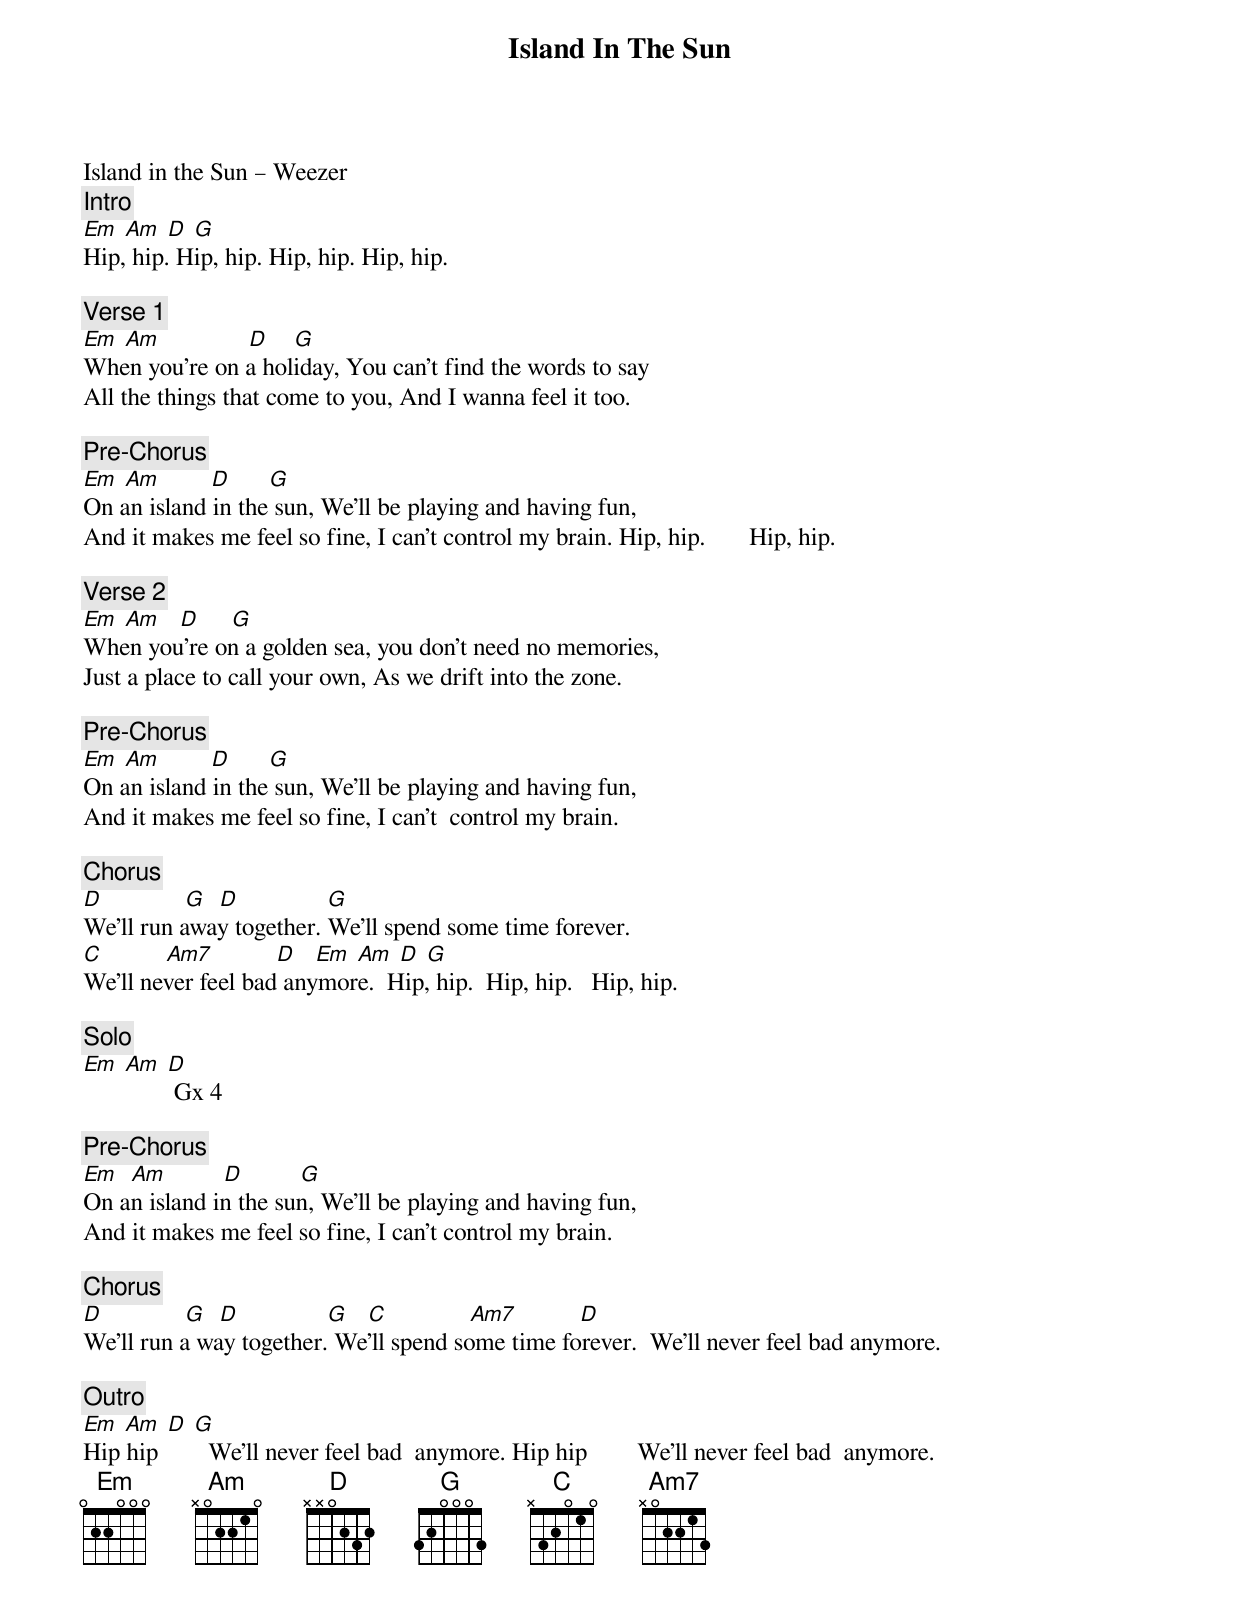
{title: Island In The Sun}
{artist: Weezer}
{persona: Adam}
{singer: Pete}
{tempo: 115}
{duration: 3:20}
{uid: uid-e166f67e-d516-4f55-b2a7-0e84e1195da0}
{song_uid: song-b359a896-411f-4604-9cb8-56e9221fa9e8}



Island in the Sun – Weezer
{comment: Intro}
[Em] [Am] [D] [G]
Hip, hip.	Hip, hip.	Hip, hip.	Hip, hip.

{comment: Verse 1}
[Em] [Am]              [D]    [G]
When you're on a holiday,	You can't find the words to say
All the things that come to you, And I wanna feel it too.

{comment: Pre-Chorus}
[Em] [Am]        [D]      [G]
On an island in the sun, We'll be playing and having fun,
And it makes me feel so fine, I can't control my brain.	Hip, hip.       Hip, hip.

{comment: Verse 2}
[Em] [Am]   [D]     [G]
When you're on a golden sea, you don't need no memories,
Just a place to call your own, As we drift into the zone.

{comment: Pre-Chorus}
[Em] [Am]        [D]      [G]
On an island in the sun, We'll be playing and having fun,
And it makes me feel so fine, I can't  control my brain.

{comment: Chorus}
[D]            	[G]		[D]            		[G]
We'll run away together. We'll spend some time forever.
[C]        		[Am7]         	[D]			[Em] [Am] [D] [G]
We'll never feel bad anymore.		Hip, hip.  Hip, hip.   Hip, hip.

{comment: Solo}
[Em] [Am] [D] Gx 4

{comment: Pre-Chorus}
[Em] 	[Am]        	[D]      			[G]
On an island in the sun, We'll be playing and having fun,
And it makes me feel so fine, I can't control my brain.

{comment: Chorus}
[D]            	[G]		[D]            		[G]			[C]            	[Am7]         	[D]
We'll run a way together. We'll spend some time forever. 	We'll never feel bad anymore.

{comment: Outro}
[Em] [Am] [D] [G]
Hip hip        We'll never feel bad  anymore.	Hip hip        We'll never feel bad  anymore.
